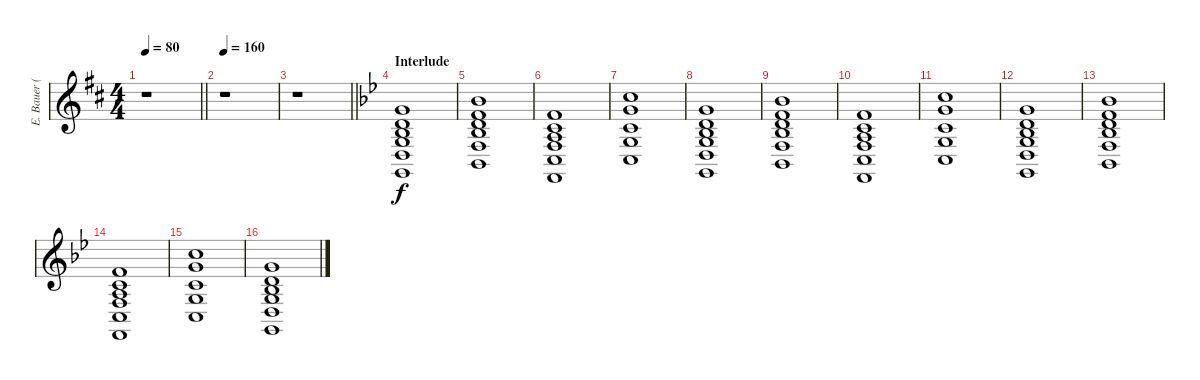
\track ("E. Bauer (Keyboard)" "E. Bauer (") {instrument choiraahs}
\staff {score}
\tuning (E4 B3 G3 D3 A2 E2 B1) {hide}
\ts (4 4)
\tempo 80
\clef g2
\barLineRight lightlight
\ks bminor
r.1{dy f} |
\tempo 160
r.1 |
\barLineRight lightlight
r.1 |
\section ("" "Interlude")
\ks gminor
(3.1 3.2 3.3 5.4 5.5 3.6).1 |
(6.1 6.2 7.3 8.4 8.5 6.6).1 |
(1.1 1.2 7.4 8.5 8.6 6.7).1 |
(3.1 13.2 10.4 10.5 8.6).1 |
(3.1 3.2 3.3 5.4 5.5 3.6).1 |
(6.1 6.2 7.3 8.4 8.5 6.6).1 |
(1.1 1.2 7.4 8.5 8.6 6.7).1 |
(3.1 13.2 10.4 10.5 8.6).1 |
(3.1 3.2 3.3 5.4 5.5 3.6).1 |
(6.1 6.2 7.3 8.4 8.5 6.6).1 |
(1.1 1.2 7.4 8.5 8.6 6.7).1 |
(3.1 13.2 10.4 10.5 8.6).1 |
(3.1 3.2 3.3 5.4 5.5 3.6).1
